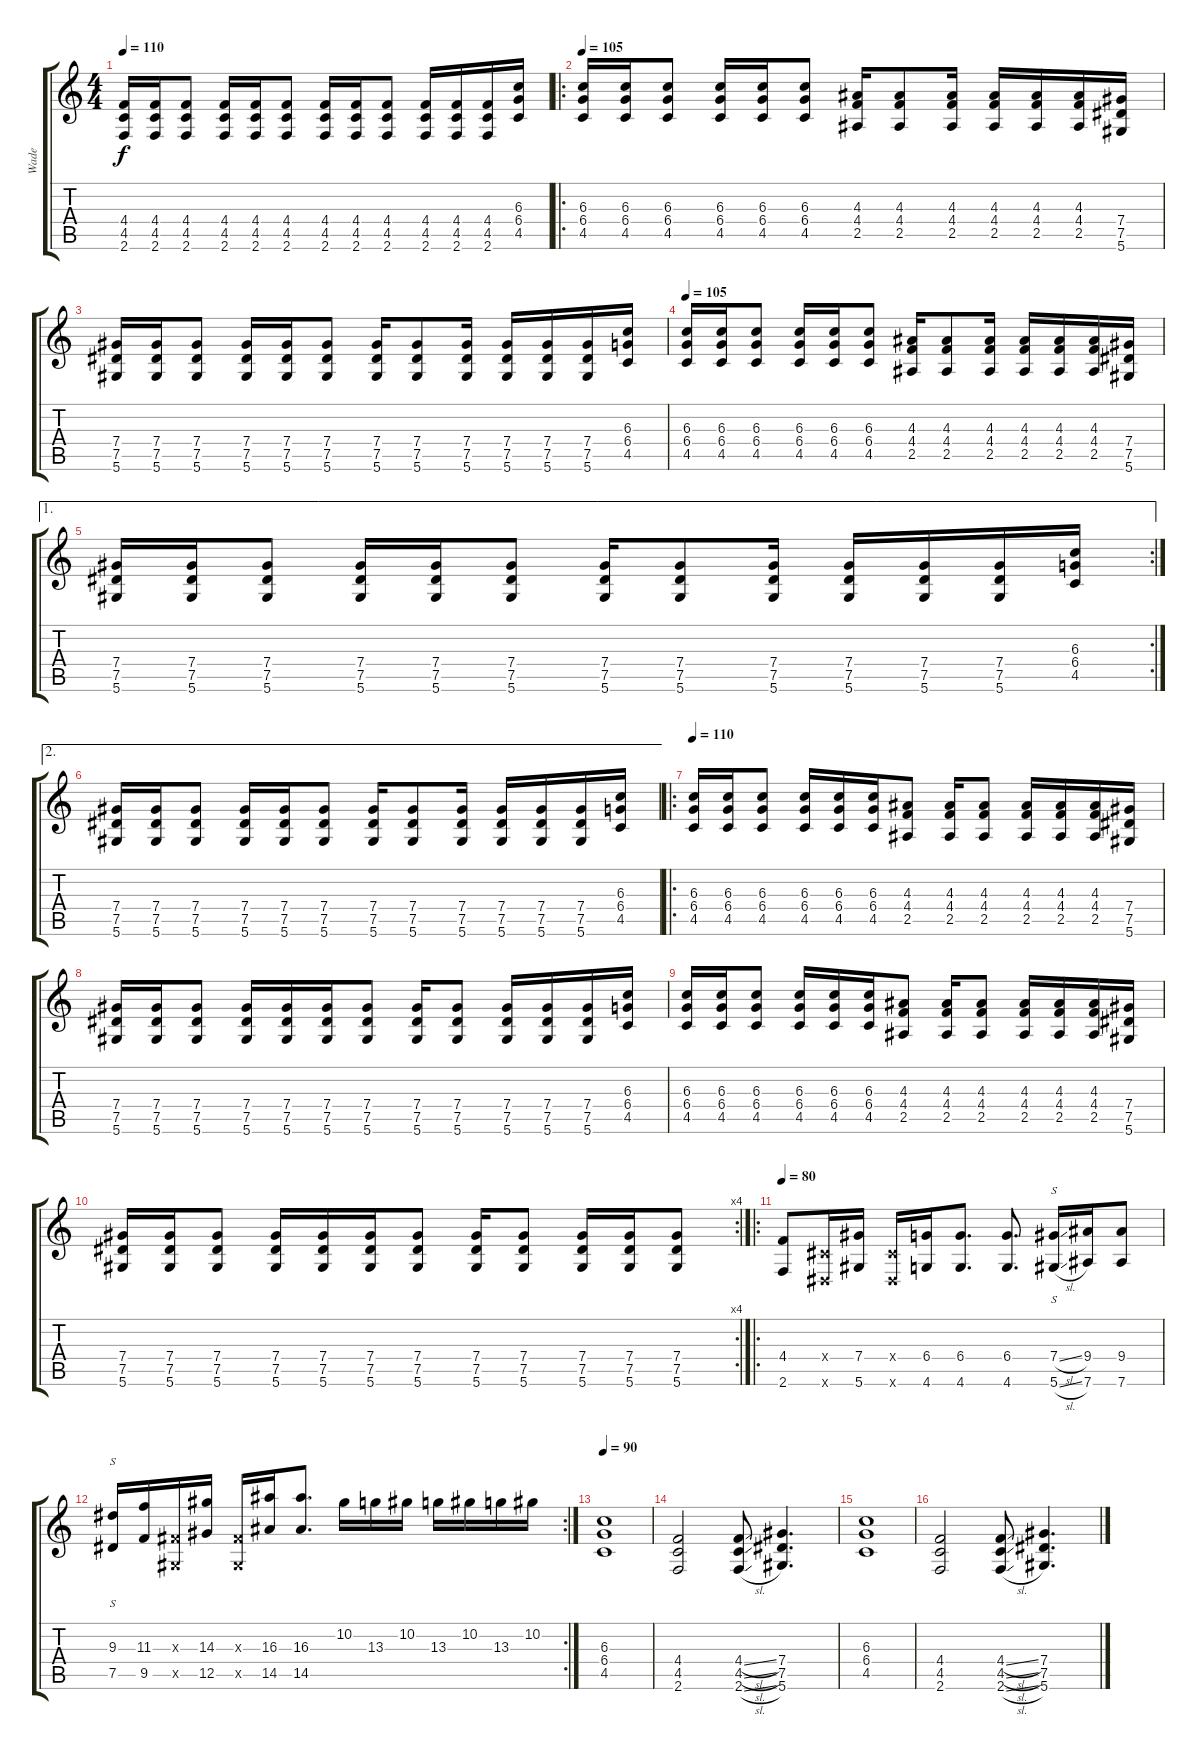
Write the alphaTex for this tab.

\track ("Wade" "Wade") {instrument distortionguitar}
\staff {score tabs}
\tuning (Eb4 Bb3 Gb3 Db3 Ab2 Eb2) {hide}
\ts (4 4)
\tempo 110
\clef g2
\ks c
(4.4 4.5 2.6).16{dy f} (4.4 4.5 2.6).16 (4.4 4.5 2.6).8 (4.4 4.5 2.6).16 (4.4 4.5 2.6).16 (4.4 4.5 2.6).8 (4.4 4.5 2.6).16 (4.4 4.5 2.6).16 (4.4 4.5 2.6).8 (4.4 4.5 2.6).16 (4.4 4.5 2.6).16 (4.4 4.5 2.6).16 (6.3 6.4 4.5).16 |
\ro
\tempo 105
(6.3 6.4 4.5).16 (6.3 6.4 4.5).16 (6.3 6.4 4.5).8 (6.3 6.4 4.5).16 (6.3 6.4 4.5).16 (6.3 6.4 4.5).8 (4.3 4.4 2.5).16 (4.3 4.4 2.5).8 (4.3 4.4 2.5).16 (4.3 4.4 2.5).16 (4.3 4.4 2.5).16 (4.3 4.4 2.5).16 (7.4 7.5 5.6).16 |
(7.4 7.5 5.6).16 (7.4 7.5 5.6).16 (7.4 7.5 5.6).8 (7.4 7.5 5.6).16 (7.4 7.5 5.6).16 (7.4 7.5 5.6).8 (7.4 7.5 5.6).16 (7.4 7.5 5.6).8 (7.4 7.5 5.6).16 (7.4 7.5 5.6).16 (7.4 7.5 5.6).16 (7.4 7.5 5.6).16 (6.3 6.4 4.5).16 |
\tempo 105
(6.3 6.4 4.5).16 (6.3 6.4 4.5).16 (6.3 6.4 4.5).8 (6.3 6.4 4.5).16 (6.3 6.4 4.5).16 (6.3 6.4 4.5).8 (4.3 4.4 2.5).16 (4.3 4.4 2.5).8 (4.3 4.4 2.5).16 (4.3 4.4 2.5).16 (4.3 4.4 2.5).16 (4.3 4.4 2.5).16 (7.4 7.5 5.6).16 |
\ae 1
\rc 2
(7.4 7.5 5.6).16 (7.4 7.5 5.6).16 (7.4 7.5 5.6).8 (7.4 7.5 5.6).16 (7.4 7.5 5.6).16 (7.4 7.5 5.6).8 (7.4 7.5 5.6).16 (7.4 7.5 5.6).8 (7.4 7.5 5.6).16 (7.4 7.5 5.6).16 (7.4 7.5 5.6).16 (7.4 7.5 5.6).16 (6.3 6.4 4.5).16 |
\ae 2
(7.4 7.5 5.6).16 (7.4 7.5 5.6).16 (7.4 7.5 5.6).8 (7.4 7.5 5.6).16 (7.4 7.5 5.6).16 (7.4 7.5 5.6).8 (7.4 7.5 5.6).16 (7.4 7.5 5.6).8 (7.4 7.5 5.6).16 (7.4 7.5 5.6).16 (7.4 7.5 5.6).16 (7.4 7.5 5.6).16 (6.3 6.4 4.5).16 |
\ro
\tempo 110
(6.3 6.4 4.5).16 (6.3 6.4 4.5).16 (6.3 6.4 4.5).8 (6.3 6.4 4.5).16 (6.3 6.4 4.5).16 (6.3 6.4 4.5).16 (4.3 4.4 2.5).8 (4.3 4.4 2.5).16 (4.3 4.4 2.5).8 (4.3 4.4 2.5).16 (4.3 4.4 2.5).16 (4.3 4.4 2.5).16 (7.4 7.5 5.6).16 |
(7.4 7.5 5.6).16 (7.4 7.5 5.6).16 (7.4 7.5 5.6).8 (7.4 7.5 5.6).16 (7.4 7.5 5.6).16 (7.4 7.5 5.6).16 (7.4 7.5 5.6).8 (7.4 7.5 5.6).16 (7.4 7.5 5.6).8 (7.4 7.5 5.6).16 (7.4 7.5 5.6).16 (7.4 7.5 5.6).16 (6.3 6.4 4.5).16 |
(6.3 6.4 4.5).16 (6.3 6.4 4.5).16 (6.3 6.4 4.5).8 (6.3 6.4 4.5).16 (6.3 6.4 4.5).16 (6.3 6.4 4.5).16 (4.3 4.4 2.5).8 (4.3 4.4 2.5).16 (4.3 4.4 2.5).8 (4.3 4.4 2.5).16 (4.3 4.4 2.5).16 (4.3 4.4 2.5).16 (7.4 7.5 5.6).16 |
\rc 4
(7.4 7.5 5.6).16 (7.4 7.5 5.6).16 (7.4 7.5 5.6).8 (7.4 7.5 5.6).16 (7.4 7.5 5.6).16 (7.4 7.5 5.6).16 (7.4 7.5 5.6).8 (7.4 7.5 5.6).16 (7.4 7.5 5.6).8 (7.4 7.5 5.6).16 (7.4 7.5 5.6).16 (7.4 7.5 5.6).8 |
\ro
\tempo 80
(4.4 2.6).8 (0.4{x} 0.6{x}).16 (7.4 5.6).16 (0.4{x} 0.6{x}).16 (6.4 4.6).16 (6.4 4.6).8{d} (6.4 4.6).8{d} (7.4{sl} 5.6{sl}).16{s} (9.4 7.6).16 (9.4 7.6).8 |
\rc 2
(9.3 7.5).16{s} (11.3 9.5).16 (0.3{x} 0.5{x}).16 (14.3 12.5).16 (0.3{x} 0.5{x}).16 (16.3 14.5).16 (16.3 14.5).8{d} 10.2.16 13.3.16 10.2.16 13.3.16 10.2.16 13.3.16 10.2.16 |
\tempo 90
(6.3 6.4 4.5).1 |
(4.4 4.5 2.6).2 (4.4{sl} 4.5{sl} 2.6{sl}).8 (7.4 7.5 5.6).4{d} |
(6.3 6.4 4.5).1 |
(4.4 4.5 2.6).2 (4.4{sl} 4.5{sl} 2.6{sl}).8 (7.4 7.5 5.6).4{d}
